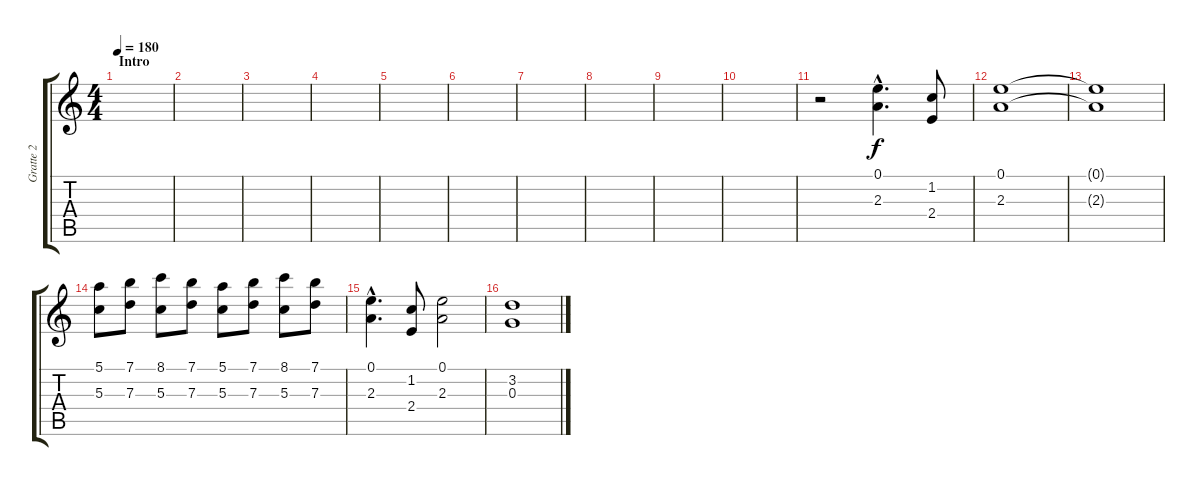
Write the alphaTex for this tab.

\track ("Gratte 2" "Gratte 2") {instrument acousticguitarnylon}
\staff {score tabs}
\tuning (E4 B3 G3 D3 A2 E2) {hide}
\ts (4 4)
\section ("" "Intro")
\tempo 180
\clef g2
\ks c
|
|
|
|
|
|
|
|
|
|
r.2 (0.1{hac} 2.3{hac}).4{d} (1.2 2.4).8 |
(0.1 2.3).1 |
(0.1{t} 2.3{t}).1 |
(5.1 5.3).8 (7.1 7.3).8 (8.1 5.3).8 (7.1 7.3).8 (5.1 5.3).8 (7.1 7.3).8 (8.1 5.3).8 (7.1 7.3).8 |
(0.1{hac} 2.3{hac}).4{d} (1.2 2.4).8 (0.1 2.3).2 |
(3.2 0.3).1
